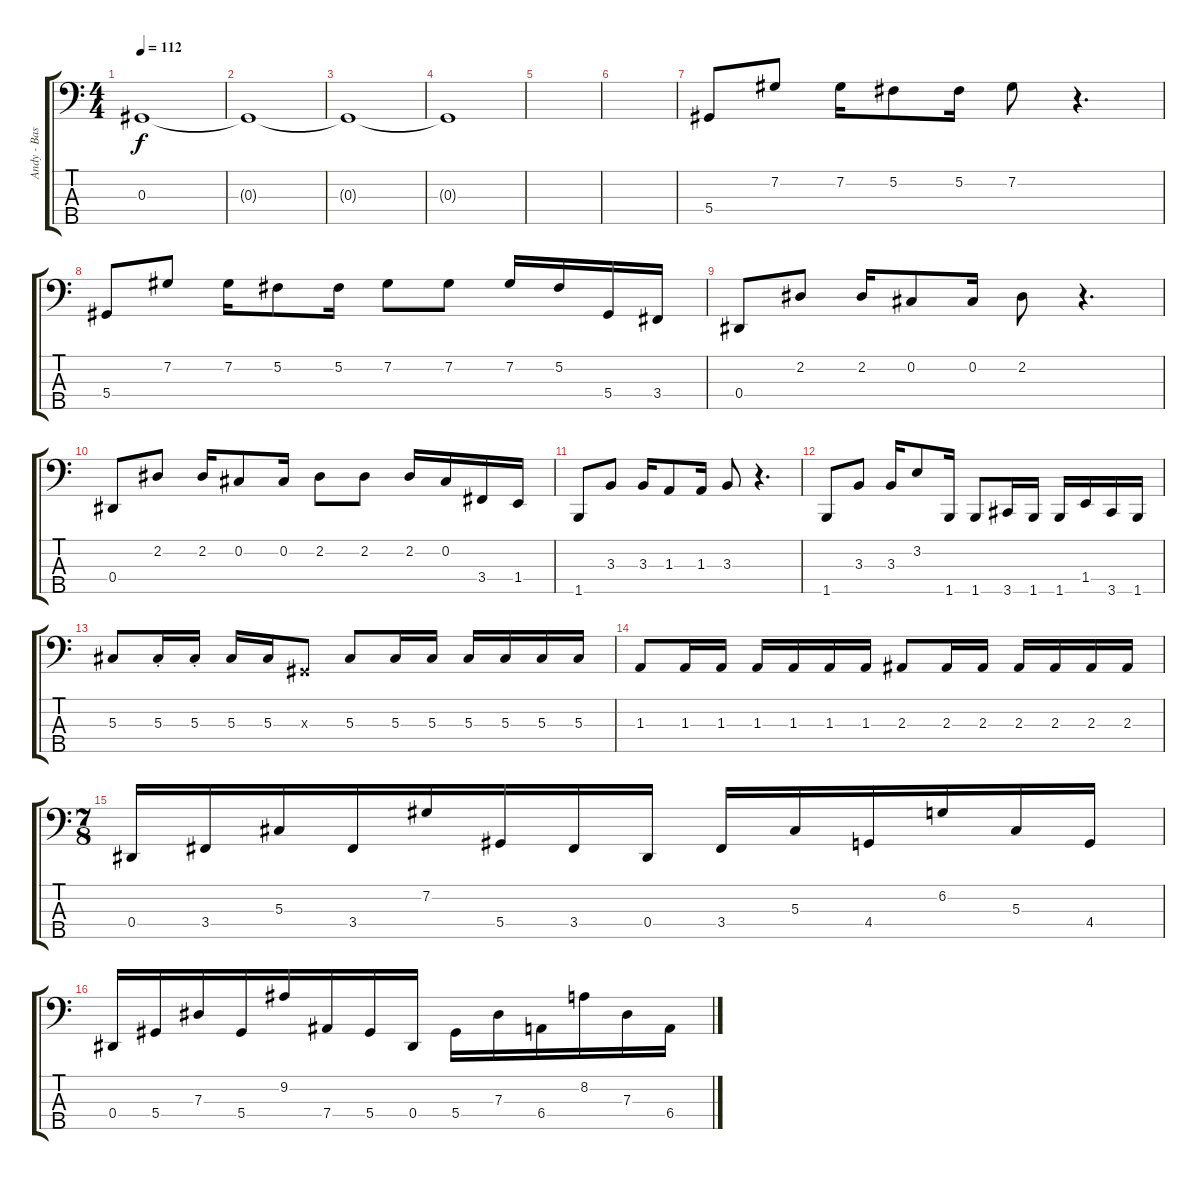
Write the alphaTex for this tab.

\track ("Andy - Bass" "Andy - Bas") {instrument fretlessbass}
\staff {score tabs}
\tuning (Gb2 Db2 Ab1 Eb1 Bb0) {hide}
\ts (4 4)
\tempo 112
\clef f4
\ks c
0.3{t}.1{dy f} |
0.3{t}.1 |
0.3{t}.1 |
0.3{t}.1 |
|
|
5.4.8{volume 15} 7.2.8 7.2.16 5.2.8 5.2.16 7.2.8 r.4{d} |
5.4.8 7.2.8 7.2.16 5.2.8 5.2.16 7.2.8 7.2.8 7.2.16 5.2.16 5.4.16 3.4.16 |
0.4.8 2.2.8 2.2.16 0.2.8 0.2.16 2.2.8 r.4{d} |
0.4.8 2.2.8 2.2.16 0.2.8 0.2.16 2.2.8 2.2.8 2.2.16 0.2.16 3.4.16 1.4.16 |
1.5.8 3.3.8 3.3.16 1.3.8 1.3.16 3.3.8 r.4{d} |
1.5.8 3.3.8 3.3.16 3.2.8 1.5.16 1.5.8 3.5.16 1.5.16 1.5.16 1.4.16 3.5.16 1.5.16 |
5.3.8 5.3{st}.16 5.3{st}.16 5.3.16 5.3.16 0.3{x}.8 5.3.8 5.3.16 5.3.16 5.3.16 5.3.16 5.3.16 5.3.16 |
1.3.8 1.3.16 1.3.16 1.3.16 1.3.16 1.3.16 1.3.16 2.3.8 2.3.16 2.3.16 2.3.16 2.3.16 2.3.16 2.3.16 |
\ts (7 8)
0.4.16 3.4.16 5.3.16 3.4.16 7.2.16 5.4.16 3.4.16 0.4.16 3.4.16 5.3.16 4.4.16 6.2.16 5.3.16 4.4.16 |
0.4.16 5.4.16 7.3.16 5.4.16 9.2.16 7.4.16 5.4.16 0.4.16 5.4.16 7.3.16 6.4.16 8.2.16 7.3.16 6.4.16
